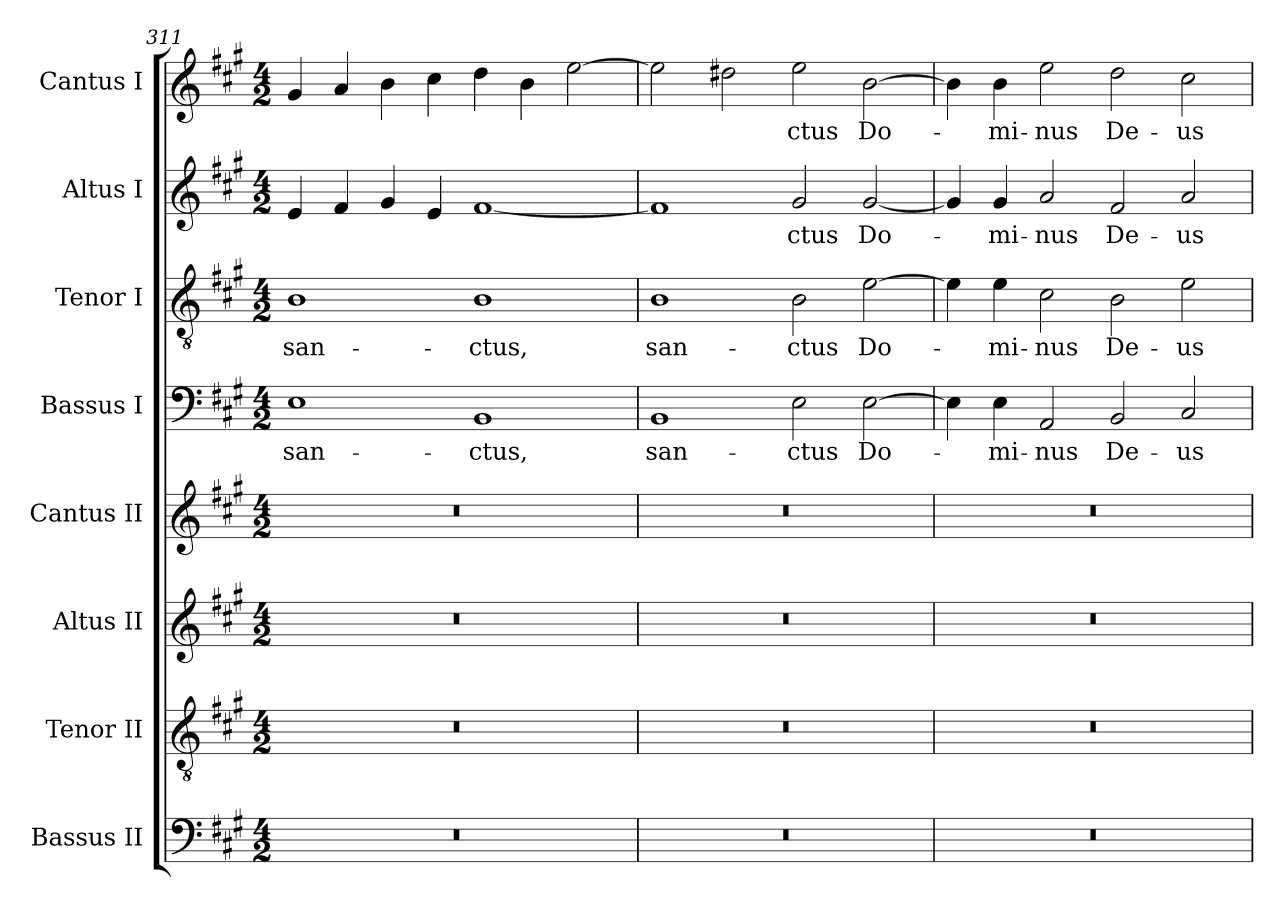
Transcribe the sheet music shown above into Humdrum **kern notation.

**kern	**kern	**kern	**kern	**kern	**text	**kern	**text	**kern	**text	**kern	**text
*part8	*part7	*part6	*part5	*part4	*part4	*part3	*part3	*part2	*part2	*part1	*part1
*staff8	*staff7	*staff6	*staff5	*staff4	*staff4	*staff3	*staff3	*staff2	*staff2	*staff1	*staff1
*I"Bassus II	*I"Tenor II	*I"Altus II	*I"Cantus II	*I"Bassus I	*	*I"Tenor I	*	*I"Altus I	*	*I"Cantus I	*
*I'B II	*I'T II	*I'A II	*I'C II	*I'B I	*	*I'T I	*	*I'A I	*	*I'C I	*
*clefF4	*clefGv2	*clefG2	*clefG2	*clefF4	*	*clefGv2	*	*clefG2	*	*clefG2	*
*k[f#c#g#]	*k[f#c#g#]	*k[f#c#g#]	*k[f#c#g#]	*k[f#c#g#]	*	*k[f#c#g#]	*	*k[f#c#g#]	*	*k[f#c#g#]	*
*A:	*A:	*A:	*A:	*A:	*	*A:	*	*A:	*	*A:	*
*M4/2	*M4/2	*M4/2	*M4/2	*M4/2	*	*M4/2	*	*M4/2	*	*M4/2	*
=311	=311	=311	=311	=311	=311	=311	=311	=311	=311	=311	=311
0r	0r	0r	0r	1E	san-	1B	san-	4e/	.	4g#/	.
.	.	.	.	.	.	.	.	4f#/	.	4a/	.
.	.	.	.	.	.	.	.	4g#/	.	4b\	.
.	.	.	.	.	.	.	.	4e/	.	4cc#\	.
.	.	.	.	1BB	-ctus,	1B	-ctus,	[1f#	.	4dd\	.
.	.	.	.	.	.	.	.	.	.	4b\	.
.	.	.	.	.	.	.	.	.	.	[2ee\	.
=312	=312	=312	=312	=312	=312	=312	=312	=312	=312	=312	=312
0r	0r	0r	0r	1BB	san-	1B	san-	1f#]	.	2ee\]	.
.	.	.	.	.	.	.	.	.	.	2dd#X\	.
.	.	.	.	2E\	-ctus	2B\	-ctus	2g#/	-ctus	2ee\	-ctus
.	.	.	.	[2E\	Do-	[2e\	Do-	[2g#/	Do-	[2b\	Do-
!!LO:LB:g=z
=313	=313	=313	=313	=313	=313	=313	=313	=313	=313	=313	=313
0r	0r	0r	0r	4E\]	.	4e\]	.	4g#/]	.	4b\]	.
.	.	.	.	4E\	-mi-	4e\	-mi-	4g#/	-mi-	4b\	-mi-
.	.	.	.	2AA/	-nus	2c#\	-nus	2a/	-nus	2ee\	-nus
.	.	.	.	2BB/	De-	2B\	De-	2f#/	De-	2dd\	De-
.	.	.	.	2C#/	-us	2e\	-us	2a/	-us	2cc#\	-us
=	=	=	=	=	=	=	=	=	=	=	=
*-	*-	*-	*-	*-	*-	*-	*-	*-	*-	*-	*-
